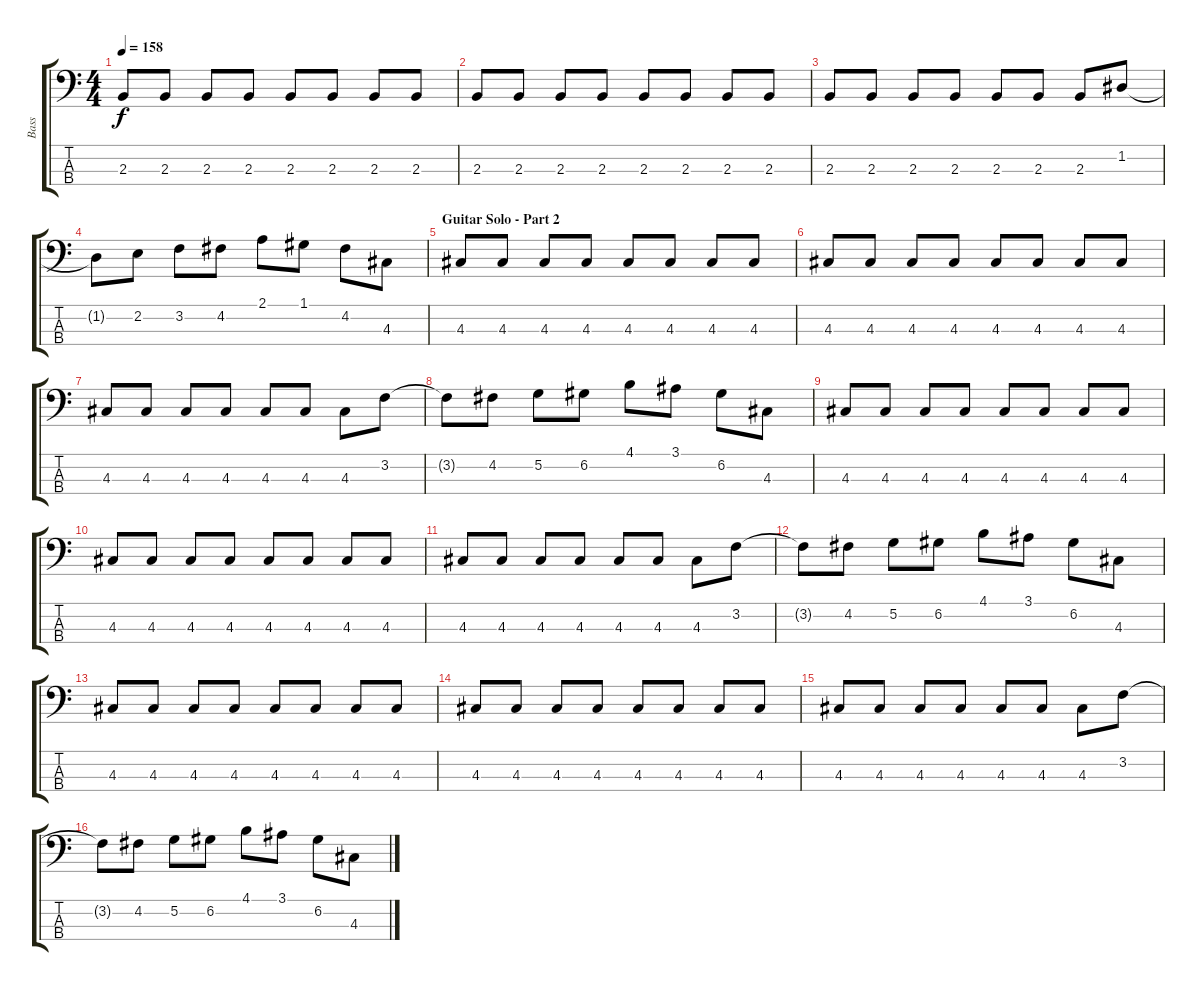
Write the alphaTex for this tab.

\track ("Bass" "Bass") {instrument electricbassfinger}
\staff {score tabs}
\tuning (G2 D2 A1 E1) {hide}
\ts (4 4)
\tempo 158
\clef f4
\ks c
2.3.8{dy f} 2.3.8 2.3.8 2.3.8 2.3.8 2.3.8 2.3.8 2.3.8 |
2.3.8 2.3.8 2.3.8 2.3.8 2.3.8 2.3.8 2.3.8 2.3.8 |
2.3.8 2.3.8 2.3.8 2.3.8 2.3.8 2.3.8 2.3.8 1.2.8 |
1.2{t}.8 2.2.8 3.2.8 4.2.8 2.1.8 1.1.8 4.2.8 4.3.8 |
\section ("" "Guitar Solo - Part 2")
4.3.8 4.3.8 4.3.8 4.3.8 4.3.8 4.3.8 4.3.8 4.3.8 |
4.3.8 4.3.8 4.3.8 4.3.8 4.3.8 4.3.8 4.3.8 4.3.8 |
4.3.8 4.3.8 4.3.8 4.3.8 4.3.8 4.3.8 4.3.8 3.2.8 |
3.2{t}.8 4.2.8 5.2.8 6.2.8 4.1.8 3.1.8 6.2.8 4.3.8 |
4.3.8 4.3.8 4.3.8 4.3.8 4.3.8 4.3.8 4.3.8 4.3.8 |
4.3.8 4.3.8 4.3.8 4.3.8 4.3.8 4.3.8 4.3.8 4.3.8 |
4.3.8 4.3.8 4.3.8 4.3.8 4.3.8 4.3.8 4.3.8 3.2.8 |
3.2{t}.8 4.2.8 5.2.8 6.2.8 4.1.8 3.1.8 6.2.8 4.3.8 |
4.3.8 4.3.8 4.3.8 4.3.8 4.3.8 4.3.8 4.3.8 4.3.8 |
4.3.8 4.3.8 4.3.8 4.3.8 4.3.8 4.3.8 4.3.8 4.3.8 |
4.3.8 4.3.8 4.3.8 4.3.8 4.3.8 4.3.8 4.3.8 3.2.8 |
3.2{t}.8 4.2.8 5.2.8 6.2.8 4.1.8 3.1.8 6.2.8 4.3.8
